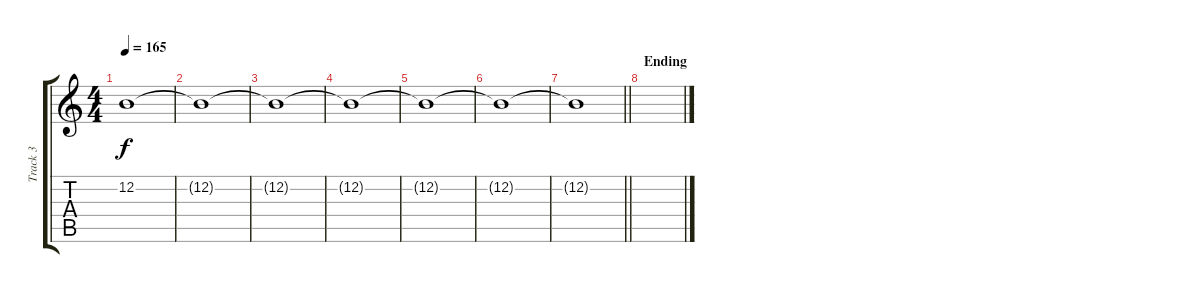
\track ("Track 3" "Track 3") {instrument altosax}
\staff {score tabs}
\tuning (E4 B3 G3 D3 A2 E2) {hide}
\ts (4 4)
\tempo 165
\clef g2
\ks c
12.2{t}.1{dy f} |
12.2{t}.1 |
12.2{t}.1 |
12.2{t}.1 |
12.2{t}.1 |
12.2{t}.1 |
\barLineRight lightlight
12.2{t}.1 |
\section ("" "Ending")
